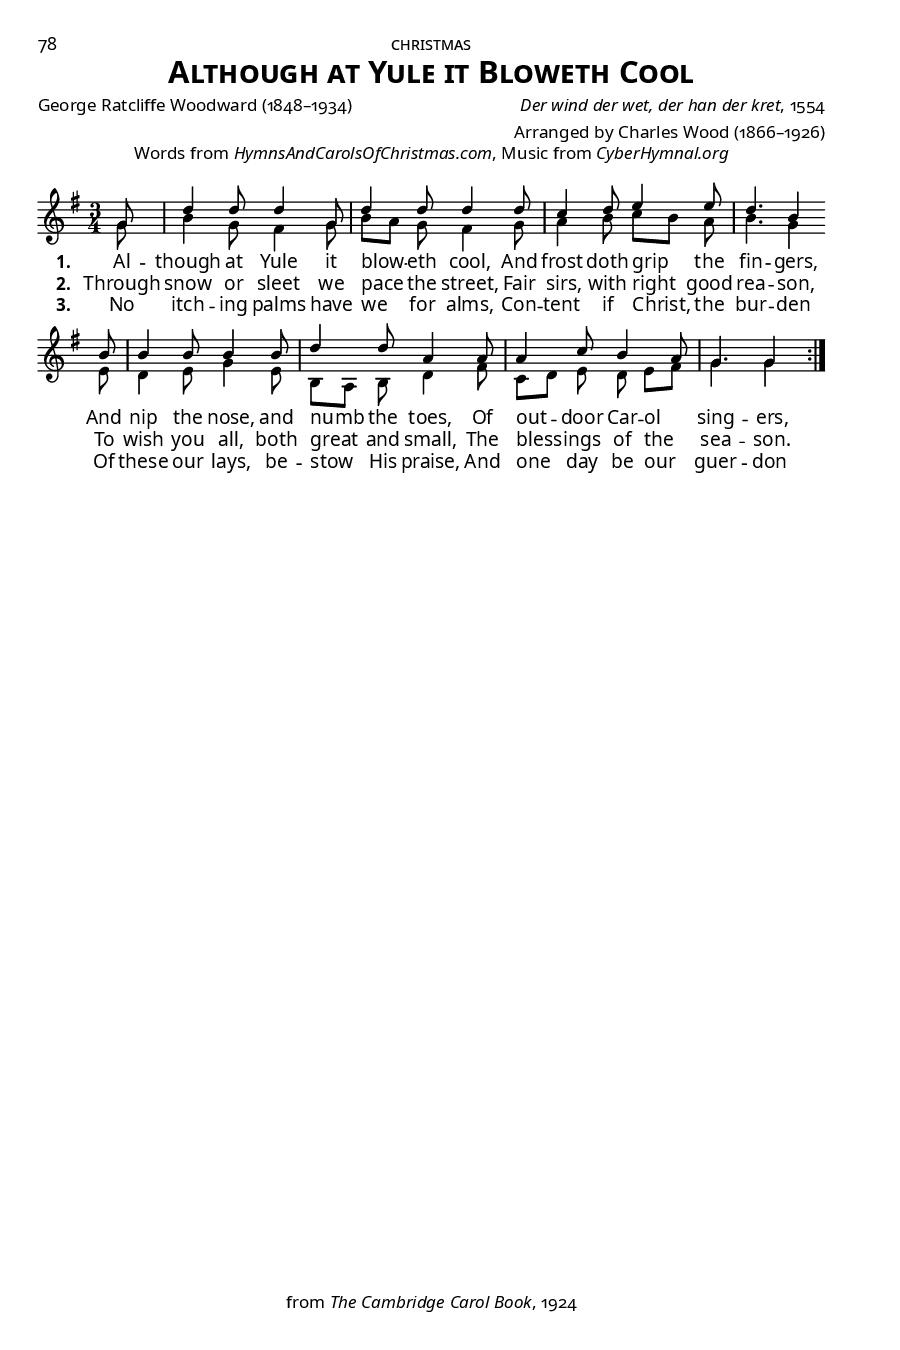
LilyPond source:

\version "2.14.2"
\include "util.ly"
\header {
    title = \markup{\override #'(font-name . "Garamond Premier Pro Semibold"){ \abs-fontsize #15 \smallCapsOldStyle"Although at Yule it Bloweth Cool"}}
    poet = \markup\oldStyleNum"George Ratcliffe Woodward (1848–1934)"
    composer = \markup \concat{\italic "Der wind der wet, der han der kret" \oldStyleNum", 1554"}
    arranger = \markup\oldStyleNum"Arranged by Charles Wood (1866–1926)"
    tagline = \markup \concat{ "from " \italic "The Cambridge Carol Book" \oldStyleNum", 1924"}
  }\paper {
  print-all-headers = ##f
  paper-height = 9\in
  paper-width = 6\in
  indent = 0\in
  %system-system-spacing = #'((basic-distance . 10) (padding . 0))
  system-system-spacing =
    #'((basic-distance . 10)
       (minimum-distance . 10)
       (padding . 1.5)
       (stretchability . 100))
  score-markup-spacing = 
    #'((basic-distance . 5)
       (minimum-distance . 5)
       (padding . 1)
       (stretchability . 0))
  ragged-last-bottom = ##t
  ragged-bottom = ##f
  two-sided = ##t
  inner-margin = 0.5\in
  outer-margin = 0.25\in
  top-margin = 0.25\in
  bottom-margin = 0.25\in
  first-page-number = #078
  print-first-page-number = ##t
  headerLine = \markup{\override #'(font-name . "Garamond Premier Pro") \smallCapsOldStyle"christmas"}
  oddHeaderMarkup = \markup\fill-line{
     \override #'(font-name . "Garamond Premier Pro")\abs-fontsize #8.5
     \combine 
        \fill-line{"" \on-the-fly #print-page-number-check-first
        \oldStylePageNum""
        }
        \fill-line{\headerLine}
  }
  evenHeaderMarkup = \markup {
     \override #'(font-name . "Garamond Premier Pro")\abs-fontsize #8.5
     \combine
        \on-the-fly #print-page-number-check-first
        \oldStylePageNum""
        \fill-line{\headerLine}
  }
}
#(set-global-staff-size 15) \paper{ #(define fonts (make-pango-font-tree "GoudyOlSt BT" "Garamond Premier Pro" "Garamond Premier Pro" (/ 15 20))) }

\markup \fill-line{\concat{ "Words from " \italic"HymnsAndCarolsOfChristmas.com" ", Music from " \italic"CyberHymnal.org"}}
\markup\vspace#0.5


















global = {
  \key g \major
  \time 3/4
  \autoBeamOff
  \override DynamicLineSpanner #'staff-padding = #0.0
  \override DynamicLineSpanner #'Y-extent = #'(-1 . 1)
}

sopMusic = \relative c' {
  \repeat volta 2 {
    \partial 8 g'8 |
    d'4 d8 d4 g,8 |
    d'4 d8 d4 d8 |
    c4 d8 e4 e8 |
    d4. b4 \bar""\break b8 |
    
    b4 b8 b4 b8 |
    d4 d8 a4 a8 |
    a4 c8 b4 a8 |
    \partial 8*5 g4. g4
  }
  \break
}
sopWords = \lyricmode {
  
}

altoMusic = \relative c' {
  g'8 |
  b4 g8 fis4 g8 |
  b8[ a] g fis4 g8 |
  a4 b8 c[ b] a |
  b4. g4 e8 |
  
  d4 e8 g4 e8 |
  b[ a] b d4 fis8 |
  c[ d] e d e[ fis] |
  g4. g4
}
altoWords = \lyricmode {
  \set stanza = #"1. "
  Al -- though at Yule it blow -- eth cool,
  And frost doth grip the fin -- gers,
  And nip the nose, and numb the toes,
  Of out -- door Car -- ol sing -- ers,
  
  \set stanza = #"4. "
  By tho -- rough -- fare, through slum or square,
  Our Choir the praise re -- hear -- ses
  "(As" on we pass) of ‘Wen -- ces -- las’
  That ‘Good King,’ and his mer -- cies.
}
altoWordsII = \lyricmode {
%\markup\italic
  \set stanza = #"2. "
  Through snow or sleet we pace the street,
  Fair sirs, with right good rea -- son,
  To wish you all, both great and small,
  The bless -- ings of the sea -- son.
  
  \set stanza = #"5. "
  Then we can sing, a pret -- ty thing,
  ‘The Holly and I -- vy ber -- ry;’
  But best we ken ‘Good gen -- tle -- men,
  God rest you, rest you mer -- ry.’
}
altoWordsIII = \lyricmode {
  \set stanza = #"3. "
  No itch -- ing palms have we for alms,
  Con -- tent if Christ, the bur -- den
  Of these our lays, be -- stow His praise,
  And one day be our guer -- don
  
  \set stanza = #"3. "
  We think to spell, ‘Good news, No -- el,
  And eke a won -- der sto -- ry:
  The Vir -- gin mild hath borne the Child:
  E’en God, the King of Glo -- ry.’
  
}
altoWordsIV = \lyricmode {
}
altoWordsV = \lyricmode {
}
altoWordsVI = \lyricmode {
}
tenorMusic = \relative c' {
  gis8 |
}
tenorWords = \lyricmode {

}

bassMusic = \relative c {
  e8 |
}
bassWords = \lyricmode {

}

pianoRH = \relative c' {
  
}
pianoLH = \relative c' {
  
}

\score {
  <<
   \new ChoirStaff <<
    \new Staff = women <<
      \new Voice = "sopranos" { \voiceOne << \global \sopMusic >> }
      \new Voice = "altos" { \voiceTwo << \global \altoMusic >> }
    >>
    \new Lyrics \with { alignAboveContext = #"women" \override VerticalAxisGroup #'nonstaff-relatedstaff-spacing = #'((basic-distance . 1))} \lyricsto "sopranos" \sopWords
    \new Lyrics = "altosVI"  \with { alignBelowContext = #"women" } \lyricsto "altos" \altoWordsVI
    \new Lyrics = "altosV"  \with { alignBelowContext = #"women" } \lyricsto "altos" \altoWordsV
    \new Lyrics = "altosIV"  \with { alignBelowContext = #"women" } \lyricsto "altos" \altoWordsIV
    \new Lyrics = "altosIII"  \with { alignBelowContext = #"women" } \lyricsto "altos" \altoWordsIII
    \new Lyrics = "altosII"  \with { alignBelowContext = #"women" } \lyricsto "altos" \altoWordsII
    \new Lyrics = "altos"  \with { alignBelowContext = #"women" } \lyricsto "altos" \altoWords
  >>
%    \new PianoStaff << \new Staff { \new Voice { \pianoRH } } \new Staff { \clef "bass" \pianoLH } >>
  >>
  \layout {
    \context {
      \Score
      %\override SpacingSpanner #'base-shortest-duration = #(ly:make-moment 1 8)
      %\override SpacingSpanner #'common-shortest-duration = #(ly:make-moment 1 4)
    }
    \context {
      % Remove all empty staves
      % \Staff \RemoveEmptyStaves \override VerticalAxisGroup #'remove-first = ##t
    }
    \context {
      \Lyrics
      \override LyricText #'X-offset = #center-on-word
    }
  }
  
  \midi {
    \tempo 4 = 120
    \set Staff.midiInstrument = "flute"
  
    \context {
      \Voice
      \remove "Dynamic_performer"
    }
  }
}
